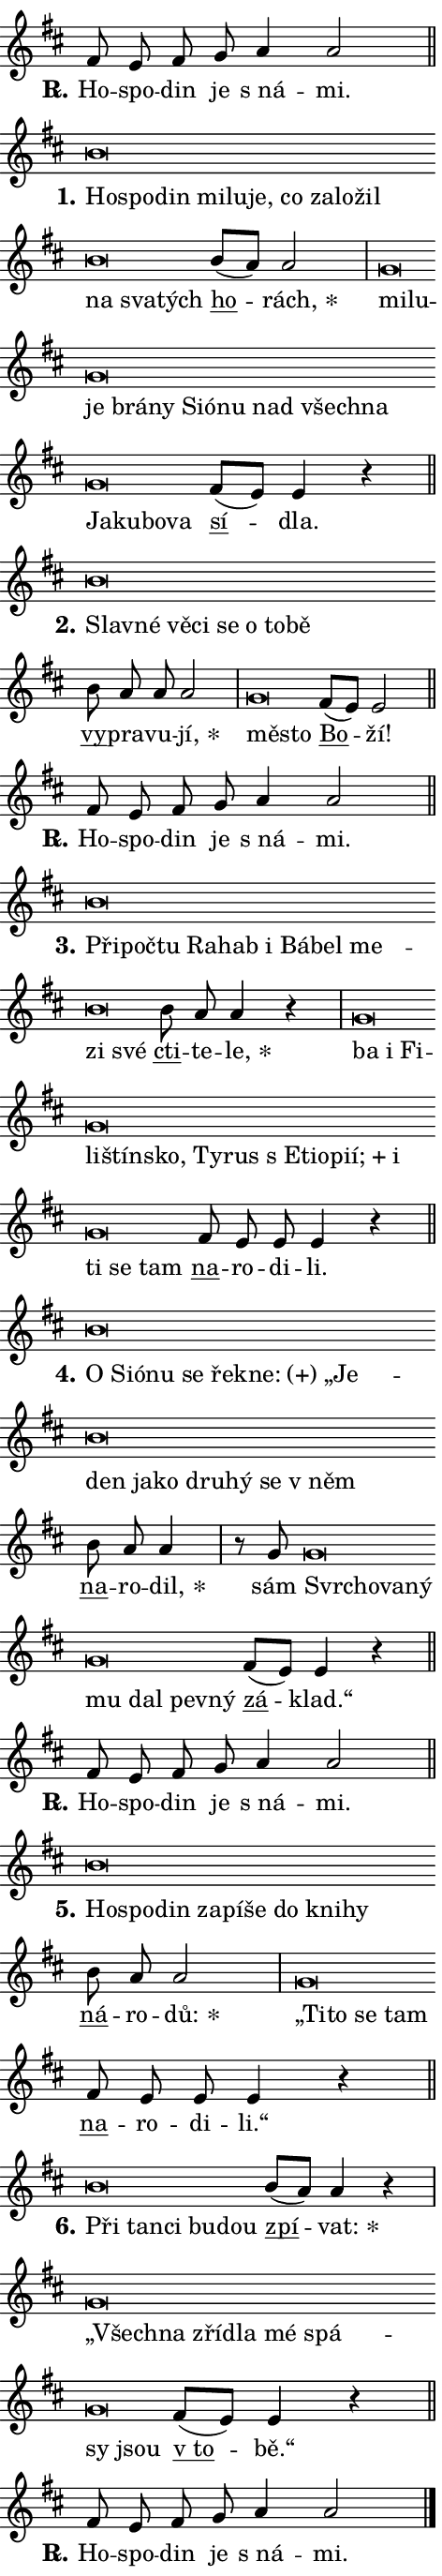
\version "2.24.0"
\header { tagline = "" }
\paper {
  indent = 0\cm
  top-margin = 0\cm
  right-margin = 0.13\cm % to fit lyric hyphens
  bottom-margin = 0\cm
  left-margin = 0\cm
  paper-width = 8\cm
  page-breaking = #ly:one-page-breaking
  system-system-spacing.basic-distance = #11
  score-system-spacing.basic-distance = #11
  ragged-last = ##f
}


%% Author: Thomas Morley
%% https://lists.gnu.org/archive/html/lilypond-user/2020-05/msg00002.html
#(define (line-position grob)
"Returns position of @var[grob} in current system:
   @code{'start}, if at first time-step
   @code{'end}, if at last time-step
   @code{'middle} otherwise
"
  (let* ((col (ly:item-get-column grob))
         (ln (ly:grob-object col 'left-neighbor))
         (rn (ly:grob-object col 'right-neighbor))
         (col-to-check-left (if (ly:grob? ln) ln col))
         (col-to-check-right (if (ly:grob? rn) rn col))
         (break-dir-left
           (and
             (ly:grob-property col-to-check-left 'non-musical #f)
             (ly:item-break-dir col-to-check-left)))
         (break-dir-right
           (and
             (ly:grob-property col-to-check-right 'non-musical #f)
             (ly:item-break-dir col-to-check-right))))
        (cond ((eqv? 1 break-dir-left) 'start)
              ((eqv? -1 break-dir-right) 'end)
              (else 'middle))))

#(define (tranparent-at-line-position vctor)
  (lambda (grob)
  "Relying on @code{line-position} select the relevant enry from @var{vctor}.
Used to determine transparency,"
    (case (line-position grob)
      ((end) (not (vector-ref vctor 0)))
      ((middle) (not (vector-ref vctor 1)))
      ((start) (not (vector-ref vctor 2))))))

noteHeadBreakVisibility =
#(define-music-function (break-visibility)(vector?)
"Makes @code{NoteHead}s transparent relying on @var{break-visibility}"
#{
  \override NoteHead.transparent =
    #(tranparent-at-line-position break-visibility)
#})

#(define delete-ledgers-for-transparent-note-heads
  (lambda (grob)
    "Reads whether a @code{NoteHead} is transparent.
If so this @code{NoteHead} is removed from @code{'note-heads} from
@var{grob}, which is supposed to be @code{LedgerLineSpanner}.
As a result ledgers are not printed for this @code{NoteHead}"
    (let* ((nhds-array (ly:grob-object grob 'note-heads))
           (nhds-list
             (if (ly:grob-array? nhds-array)
                 (ly:grob-array->list nhds-array)
                 '()))
           ;; Relies on the transparent-property being done before
           ;; Staff.LedgerLineSpanner.after-line-breaking is executed.
           ;; This is fragile ...
           (to-keep
             (remove
               (lambda (nhd)
                 (ly:grob-property nhd 'transparent #f))
               nhds-list)))
      ;; TODO find a better method to iterate over grob-arrays, similiar
      ;; to filter/remove etc for lists
      ;; For now rebuilt from scratch
      (set! (ly:grob-object grob 'note-heads)  '())
      (for-each
        (lambda (nhd)
          (ly:pointer-group-interface::add-grob grob 'note-heads nhd))
        to-keep))))

squashNotes = {
  \override NoteHead.X-extent = #'(-0.2 . 0.2)
  \override NoteHead.Y-extent = #'(-0.75 . 0)
  \override NoteHead.stencil =
    #(lambda (grob)
       (let ((pos (ly:grob-property grob 'staff-position)))
         (begin
           (if (< pos -7) (display "ERROR: Lower brevis then expected\n") (display ""))
           (if (<= pos -6) ly:text-interface::print ly:note-head::print))))
}
unSquashNotes = {
  \revert NoteHead.X-extent
  \revert NoteHead.Y-extent
  \revert NoteHead.stencil
}

hideNotes = \noteHeadBreakVisibility #begin-of-line-visible
unHideNotes = \noteHeadBreakVisibility #all-visible

% work-around for resetting accidentals
% https://lilypond.org/doc/v2.23/Documentation/notation/displaying-rhythms#unmetered-music
cadenzaMeasure = {
  \cadenzaOff
  \partial 1024 s1024
  \cadenzaOn
}

#(define-markup-command (accent layout props text) (markup?)
  "Underline accented syllable"
  (interpret-markup layout props
    #{\markup \override #'(offset . 4.3) \underline { #text }#}))

responsum = \markup \concat {
  "R" \hspace #-1.05 \path #0.1 #'((moveto 0 0.07) (lineto 0.9 0.8)) \hspace #0.05 "."
}

spaceSize = #0.6828661417322834 % exact space size for TeX Gyre Schola

\layout {
  \context {
    \Staff
    \remove "Time_signature_engraver"
    \override LedgerLineSpanner.after-line-breaking = #delete-ledgers-for-transparent-note-heads
  }
  \context {
    \Lyrics {
      \override LyricSpace.minimum-distance = \spaceSize
      \override LyricText.font-name = #"TeX Gyre Schola"
      \override LyricText.font-size = 1
      \override StanzaNumber.font-name = #"TeX Gyre Schola Bold"
      \override StanzaNumber.font-size = 1
    }
  }
  \context {
    \Score 
    \override NoteHead.text =
      #(lambda (grob) 
        (let ((pos (ly:grob-property grob 'staff-position)))
          #{\markup {
            \combine
              \halign #-0.55 \raise #(if (= pos -6) 0 0.5) \override #'(thickness . 2) \draw-line #'(3.2 . 0)
              \musicglyph "noteheads.sM1"
          }#}))
  }
}

% magnetic-lyrics.ily
%
%   written by
%     Jean Abou Samra <jean@abou-samra.fr>
%     Werner Lemberg <wl@gnu.org>
%
%   adapted by
%     Jiri Hon <jiri.hon@gmail.com>
%
% Version 2022-Apr-15

% https://www.mail-archive.com/lilypond-user@gnu.org/msg149350.html

#(define (Left_hyphen_pointer_engraver context)
   "Collect syllable-hyphen-syllable occurrences in lyrics and store
them in properties.  This engraver only looks to the left.  For
example, if the lyrics input is @code{foo -- bar}, it does the
following.

@itemize @bullet
@item
Set the @code{text} property of the @code{LyricHyphen} grob between
@q{foo} and @q{bar} to @code{foo}.

@item
Set the @code{left-hyphen} property of the @code{LyricText} grob with
text @q{foo} to the @code{LyricHyphen} grob between @q{foo} and
@q{bar}.
@end itemize

Use this auxiliary engraver in combination with the
@code{lyric-@/text::@/apply-@/magnetic-@/offset!} hook."
   (let ((hyphen #f)
         (text #f))
     (make-engraver
      (acknowledgers
       ((lyric-syllable-interface engraver grob source-engraver)
        (set! text grob)))
      (end-acknowledgers
       ((lyric-hyphen-interface engraver grob source-engraver)
        ;(when (not (grob::has-interface grob 'lyric-space-interface))
          (set! hyphen grob)));)
      ((stop-translation-timestep engraver)
       (when (and text hyphen)
         (ly:grob-set-object! text 'left-hyphen hyphen))
       (set! text #f)
       (set! hyphen #f)))))

#(define (lyric-text::apply-magnetic-offset! grob)
   "If the space between two syllables is less than the value in
property @code{LyricText@/.details@/.squash-threshold}, move the right
syllable to the left so that it gets concatenated with the left
syllable.

Use this function as a hook for
@code{LyricText@/.after-@/line-@/breaking} if the
@code{Left_@/hyphen_@/pointer_@/engraver} is active."
   (let ((hyphen (ly:grob-object grob 'left-hyphen #f)))
     (when hyphen
       (let ((left-text (ly:spanner-bound hyphen LEFT)))
         (when (grob::has-interface left-text 'lyric-syllable-interface)
           (let* ((common (ly:grob-common-refpoint grob left-text X))
                  (this-x-ext (ly:grob-extent grob common X))
                  (left-x-ext
                   (begin
                     ;; Trigger magnetism for left-text.
                     (ly:grob-property left-text 'after-line-breaking)
                     (ly:grob-extent left-text common X)))
                  ;; `delta` is the gap width between two syllables.
                  (delta (- (interval-start this-x-ext)
                            (interval-end left-x-ext)))
                  (details (ly:grob-property grob 'details))
                  (threshold (assoc-get 'squash-threshold details 0.2)))
             (when (< delta threshold)
               (let* (;; We have to manipulate the input text so that
                      ;; ligatures crossing syllable boundaries are not
                      ;; disabled.  For languages based on the Latin
                      ;; script this is essentially a beautification.
                      ;; However, for non-Western scripts it can be a
                      ;; necessity.
                      (lt (ly:grob-property left-text 'text))
                      (rt (ly:grob-property grob 'text))
                      (is-space (grob::has-interface hyphen 'lyric-space-interface))
                      (space (if is-space " " ""))
                      (extra-delta (if is-space spaceSize 0))
                      ;; Append new syllable.
                      (ltrt-space (if (and (string? lt) (string? rt))
                                (string-append lt space rt)
                                (make-concat-markup (list lt space rt))))
                      ;; Right-align `ltrt` to the right side.
                      (ltrt-space-markup (grob-interpret-markup
                               grob
                               (make-translate-markup
                                (cons (interval-length this-x-ext) 0)
                                (make-right-align-markup ltrt-space)))))
                 (begin
                   ;; Don't print `left-text`.
                   (ly:grob-set-property! left-text 'stencil #f)
                   ;; Set text and stencil (which holds all collected
                   ;; syllables so far) and shift it to the left.
                   (ly:grob-set-property! grob 'text ltrt-space)
                   (ly:grob-set-property! grob 'stencil ltrt-space-markup)
                   (ly:grob-translate-axis! grob (- (- delta extra-delta)) X))))))))))


#(define (lyric-hyphen::displace-bounds-first grob)
   ;; Make very sure this callback isn't triggered too early.
   (let ((left (ly:spanner-bound grob LEFT))
         (right (ly:spanner-bound grob RIGHT)))
     (ly:grob-property left 'after-line-breaking)
     (ly:grob-property right 'after-line-breaking)
     (ly:lyric-hyphen::print grob)))

squashThreshold = #0.4

\layout {
  \context {
    \Lyrics
    \consists #Left_hyphen_pointer_engraver
    \override LyricText.after-line-breaking =
      #lyric-text::apply-magnetic-offset!
    \override LyricHyphen.stencil = #lyric-hyphen::displace-bounds-first
    \override LyricText.details.squash-threshold = \squashThreshold
    \override LyricHyphen.minimum-distance = 0
    \override LyricHyphen.minimum-length = \squashThreshold
  }
}

squashText = \override LyricText.details.squash-threshold = 9999
unSquashText = \override LyricText.details.squash-threshold = \squashThreshold

leftText = \override LyricText.self-alignment-X = #LEFT
unLeftText = \revert LyricText.self-alignment-X

starOffset = #(lambda (grob) 
                (let ((x_offset (ly:self-alignment-interface::aligned-on-x-parent grob)))
                  (if (= x_offset 0) 0 (+ x_offset 1.2))))

star = #(define-music-function (syllable)(string?)
"Append star separator at the end of a syllable"
#{
  \once \override LyricText.X-offset = #starOffset
  \lyricmode { \markup {
    #syllable
    \override #'((font-name . "TeX Gyre Schola Bold")) \hspace #0.2 \lower #0.65 \larger "*"
  } }
#})

starAccent = #(define-music-function (syllable)(string?)
"Append star separator at the end of a syllable and make accent"
#{
  \once \override LyricText.X-offset = #starOffset
  \lyricmode { \markup {
    \accent #syllable
    \override #'((font-name . "TeX Gyre Schola Bold")) \hspace #0.2 \lower #0.65 \larger "*"
  } }
#})

breath = #(define-music-function (syllable)(string?)
"Append breathing indicator at the end of a syllable"
#{
  \lyricmode { \markup { #syllable "+" } }
#})

optionalBreath = #(define-music-function (syllable)(string?)
"Append optional breathing indicator at the end of a syllable"
#{
  \lyricmode { \markup { #syllable "(+)" } }
#})


\score {
    <<
        \new Voice = "melody" { \cadenzaOn \key d \major \relative { fis'8 e fis g a4 a2 \cadenzaMeasure \bar "||" \break } }
        \new Lyrics \lyricsto "melody" { \lyricmode { \set stanza = \responsum
Ho -- spo -- din je "s ná" -- mi. } }
    >>
    \layout {}
}

\score {
    <<
        \new Voice = "melody" { \cadenzaOn \key d \major \relative { \squashNotes b'\breve*1/16 \hideNotes \breve*1/16 \bar "" \breve*1/16 \bar "" \breve*1/16 \bar "" \breve*1/16 \bar "" \breve*1/16 \bar "" \breve*1/16 \bar "" \breve*1/16 \bar "" \breve*1/16 \bar "" \breve*1/16 \bar "" \breve*1/16 \bar "" \breve*1/16 \breve*1/16 \bar "" \unHideNotes \unSquashNotes \bar "" b8[( a)] a2 \cadenzaMeasure \bar "|" \squashNotes g\breve*1/16 \hideNotes \breve*1/16 \bar "" \breve*1/16 \bar "" \breve*1/16 \bar "" \breve*1/16 \bar "" \breve*1/16 \bar "" \breve*1/16 \bar "" \breve*1/16 \bar "" \breve*1/16 \bar "" \breve*1/16 \bar "" \breve*1/16 \bar "" \breve*1/16 \bar "" \breve*1/16 \bar "" \breve*1/16 \breve*1/16 \bar "" \unHideNotes \unSquashNotes \bar "" fis8[( e)] e4 r \cadenzaMeasure \bar "||" \break } }
        \new Lyrics \lyricsto "melody" { \lyricmode { \set stanza = "1."
\leftText Ho -- \squashText spo -- din mi -- lu -- je, co za -- lo -- žil na sva -- tých \unLeftText \unSquashText \markup \accent ho -- \star rách, \leftText mi -- \squashText lu -- je brá -- ny Si -- ó -- nu nad všech -- na Ja -- ku -- bo -- va \unLeftText \unSquashText \markup \accent sí -- dla. } }
    >>
    \layout {}
}

\score {
    <<
        \new Voice = "melody" { \cadenzaOn \key d \major \relative { \squashNotes b'\breve*1/16 \hideNotes \breve*1/16 \bar "" \breve*1/16 \bar "" \breve*1/16 \bar "" \breve*1/16 \bar "" \breve*1/16 \bar "" \breve*1/16 \breve*1/16 \bar "" \unHideNotes \unSquashNotes \bar "" b8 a a a2 \cadenzaMeasure \bar "|" \squashNotes g\breve*1/16 \hideNotes \breve*1/16 \bar "" \unHideNotes \unSquashNotes \bar "" fis8[( e)] e2 \cadenzaMeasure \bar "||" \break } }
        \new Lyrics \lyricsto "melody" { \lyricmode { \set stanza = "2."
\leftText Slav -- \squashText né vě -- ci se o to -- bě \unLeftText \unSquashText \markup \accent vy -- pra -- vu -- \star jí, \leftText mě -- \squashText sto \unLeftText \unSquashText \markup \accent Bo -- ží! } }
    >>
    \layout {}
}

\score {
    <<
        \new Voice = "melody" { \cadenzaOn \key d \major \relative { fis'8 e fis g a4 a2 \cadenzaMeasure \bar "||" \break } }
        \new Lyrics \lyricsto "melody" { \lyricmode { \set stanza = \responsum
Ho -- spo -- din je "s ná" -- mi. } }
    >>
    \layout {}
}

\score {
    <<
        \new Voice = "melody" { \cadenzaOn \key d \major \relative { \squashNotes b'\breve*1/16 \hideNotes \breve*1/16 \bar "" \breve*1/16 \bar "" \breve*1/16 \bar "" \breve*1/16 \bar "" \breve*1/16 \bar "" \breve*1/16 \bar "" \breve*1/16 \bar "" \breve*1/16 \bar "" \breve*1/16 \breve*1/16 \bar "" \unHideNotes \unSquashNotes \bar "" b8 a a4 r \cadenzaMeasure \bar "|" \squashNotes g\breve*1/16 \hideNotes \breve*1/16 \bar "" \breve*1/16 \bar "" \breve*1/16 \bar "" \breve*1/16 \bar "" \breve*1/16 \bar "" \breve*1/16 \bar "" \breve*1/16 \bar "" \breve*1/16 \bar "" \breve*1/16 \bar "" \breve*1/16 \bar "" \breve*1/16 \bar "" \breve*1/16 \bar "" \breve*1/16 \breve*1/16 \bar "" \unHideNotes \unSquashNotes \bar "" fis8 e e e4 r \cadenzaMeasure \bar "||" \break } }
        \new Lyrics \lyricsto "melody" { \lyricmode { \set stanza = "3."
\leftText Při -- \squashText poč -- tu Ra -- hab i Bá -- bel me -- zi své \unLeftText \unSquashText \markup \accent cti -- te -- \star le, \leftText ba \squashText i Fi -- li -- štín -- sko, Ty -- rus "s E" -- tio -- \breath "pií;" i ti se tam \unLeftText \unSquashText \markup \accent na -- ro -- di -- li. } }
    >>
    \layout {}
}

\score {
    <<
        \new Voice = "melody" { \cadenzaOn \key d \major \relative { \squashNotes b'\breve*1/16 \hideNotes \breve*1/16 \bar "" \breve*1/16 \bar "" \breve*1/16 \bar "" \breve*1/16 \bar "" \breve*1/16 \bar "" \breve*1/16 \bar "" \breve*1/16 \bar "" \breve*1/16 \bar "" \breve*1/16 \bar "" \breve*1/16 \bar "" \breve*1/16 \bar "" \breve*1/16 \bar "" \breve*1/16 \breve*1/16 \bar "" \unHideNotes \unSquashNotes \bar "" b8 a a4 \cadenzaMeasure \bar "|" r8 g8 \squashNotes g\breve*1/16 \hideNotes \breve*1/16 \bar "" \breve*1/16 \bar "" \breve*1/16 \bar "" \breve*1/16 \bar "" \breve*1/16 \bar "" \breve*1/16 \breve*1/16 \bar "" \unHideNotes \unSquashNotes \bar "" fis8[( e)] e4 r \cadenzaMeasure \bar "||" \break } }
        \new Lyrics \lyricsto "melody" { \lyricmode { \set stanza = "4."
\leftText O \squashText Si -- ó -- nu se řek -- \optionalBreath ne: „Je -- den ja -- ko dru -- hý se "v něm" \unLeftText \unSquashText \markup \accent na -- ro -- \star dil, sám \leftText Svr -- \squashText cho -- va -- ný mu dal pev -- ný \unLeftText \unSquashText \markup \accent zá -- klad.“ } }
    >>
    \layout {}
}

\score {
    <<
        \new Voice = "melody" { \cadenzaOn \key d \major \relative { fis'8 e fis g a4 a2 \cadenzaMeasure \bar "||" \break } }
        \new Lyrics \lyricsto "melody" { \lyricmode { \set stanza = \responsum
Ho -- spo -- din je "s ná" -- mi. } }
    >>
    \layout {}
}

\score {
    <<
        \new Voice = "melody" { \cadenzaOn \key d \major \relative { \squashNotes b'\breve*1/16 \hideNotes \breve*1/16 \bar "" \breve*1/16 \bar "" \breve*1/16 \bar "" \breve*1/16 \bar "" \breve*1/16 \bar "" \breve*1/16 \bar "" \breve*1/16 \breve*1/16 \bar "" \unHideNotes \unSquashNotes \bar "" b8 a a2 \cadenzaMeasure \bar "|" \squashNotes g\breve*1/16 \hideNotes \breve*1/16 \bar "" \breve*1/16 \breve*1/16 \bar "" \unHideNotes \unSquashNotes \bar "" fis8 e e e4 r \cadenzaMeasure \bar "||" \break } }
        \new Lyrics \lyricsto "melody" { \lyricmode { \set stanza = "5."
\leftText Ho -- \squashText spo -- din za -- pí -- še do kni -- hy \unLeftText \unSquashText \markup \accent ná -- ro -- \star dů: \leftText „Ti -- \squashText to se tam \unLeftText \unSquashText \markup \accent na -- ro -- di -- li.“ } }
    >>
    \layout {}
}

\score {
    <<
        \new Voice = "melody" { \cadenzaOn \key d \major \relative { \squashNotes b'\breve*1/16 \hideNotes \breve*1/16 \bar "" \breve*1/16 \bar "" \breve*1/16 \breve*1/16 \bar "" \unHideNotes \unSquashNotes \bar "" b8[( a)] a4 r \cadenzaMeasure \bar "|" \squashNotes g\breve*1/16 \hideNotes \breve*1/16 \bar "" \breve*1/16 \bar "" \breve*1/16 \bar "" \breve*1/16 \bar "" \breve*1/16 \bar "" \breve*1/16 \breve*1/16 \bar "" \unHideNotes \unSquashNotes \bar "" fis8[( e)] e4 r \cadenzaMeasure \bar "||" \break } }
        \new Lyrics \lyricsto "melody" { \lyricmode { \set stanza = "6."
\leftText Při \squashText tan -- ci bu -- dou \unLeftText \unSquashText \markup \accent zpí -- \star vat: \leftText „Všech -- \squashText na zří -- dla mé spá -- sy jsou \unLeftText \unSquashText \markup \accent "v to" -- bě.“ } }
    >>
    \layout {}
}

\score {
    <<
        \new Voice = "melody" { \cadenzaOn \key d \major \relative { fis'8 e fis g a4 a2 \cadenzaMeasure \bar "||" \break } \bar "|." }
        \new Lyrics \lyricsto "melody" { \lyricmode { \set stanza = \responsum
Ho -- spo -- din je "s ná" -- mi. } }
    >>
    \layout {}
}
